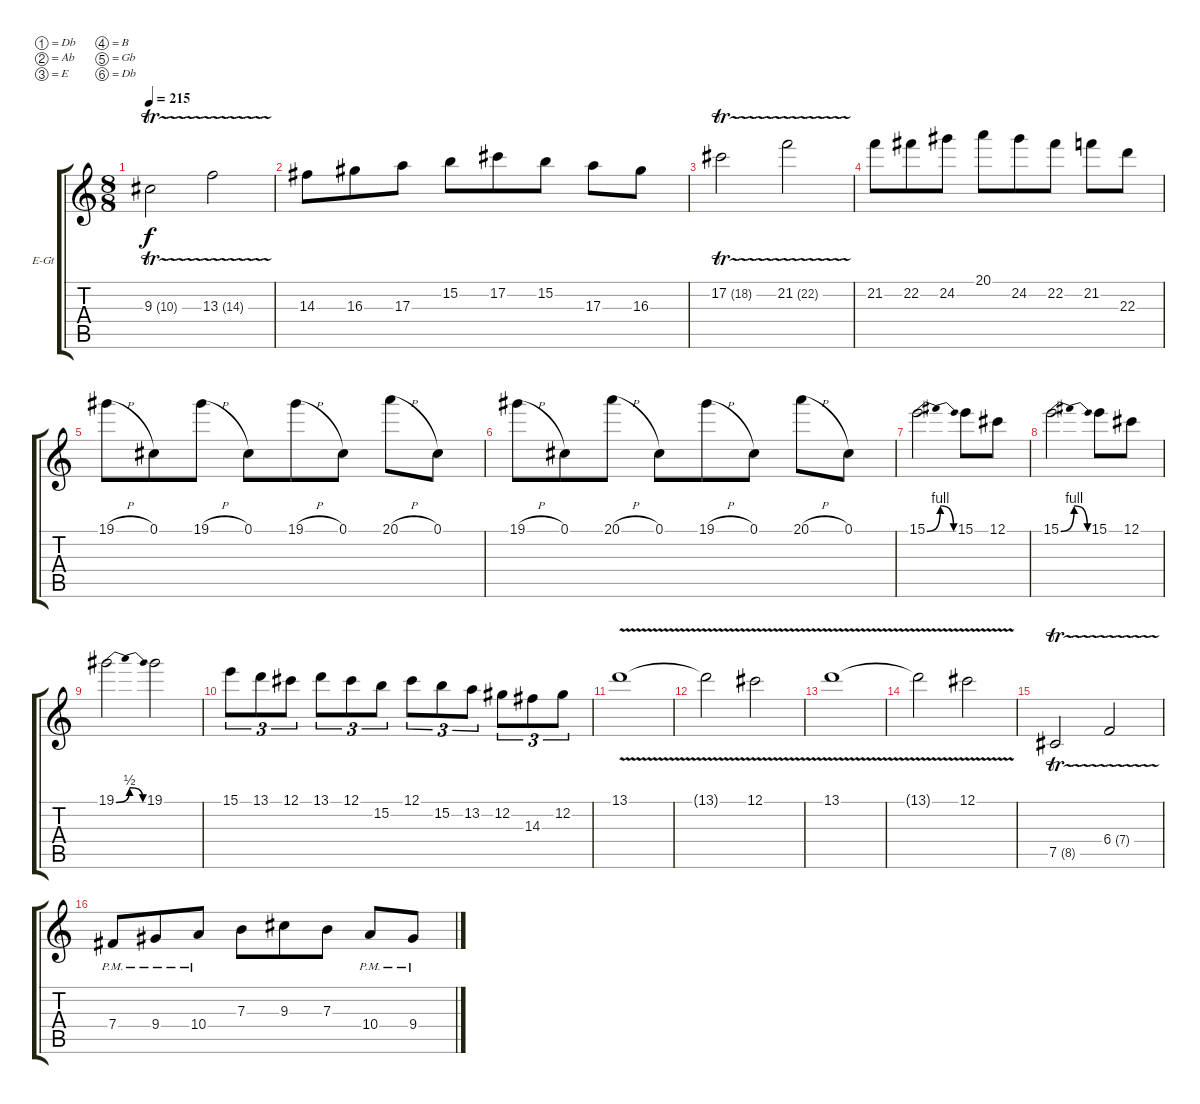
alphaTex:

\bracketExtendMode groupsimilarinstruments
\firstSystemTrackNameOrientation horizontal
\otherSystemsTrackNameOrientation horizontal
\track ("Phil Demmel" "E-Gt") {instrument distortionguitar}
\staff {score tabs}
\tuning (Db4 Ab3 E3 B2 Gb2 Db2)
\ts (8 8)
\tempo 215
\clef g2
\ks c
9.3{tr (10 16)}.2{dy f} 13.3{tr (14 16)}.2 |
14.3.8 16.3.8 17.3.8 15.2.8 17.2.8 15.2.8 17.3.8 16.3.8 |
17.2{tr (18 16)}.2 21.2{tr (22 16)}.2 |
21.2.8 22.2.8 24.2.8 20.1.8 24.2.8 22.2.8 21.2.8 22.3.8 |
19.1{h}.8 0.1.8 19.1{h}.8 0.1.8 19.1{h}.8 0.1.8 20.1{h}.8 0.1.8 |
19.1{h}.8 0.1.8 20.1{h}.8 0.1.8 19.1{h}.8 0.1.8 20.1{h}.8 0.1.8 |
15.1{be (bendrelease 0 0 30 4 30 4 60 0)}.2{d} 15.1.8 12.1.8 |
15.1{be (bendrelease 0 0 30 4 30 4 60 0)}.2{d} 15.1.8 12.1.8 |
19.1{be (bendrelease 0 0 30 2 30 2 60 0)}.2 19.1.2 |
15.1.8{tu (3 2)} 13.1.8{tu (3 2)} 12.1.8{tu (3 2)} 13.1.8{tu (3 2)} 12.1.8{tu (3 2)} 15.2.8{tu (3 2)} 12.1.8{tu (3 2)} 15.2.8{tu (3 2)} 13.2.8{tu (3 2)} 12.2.8{tu (3 2)} 14.3.8{tu (3 2)} 12.2.8{tu (3 2)} |
13.1{v}.1 |
13.1{v t}.2 12.1{v}.2 |
13.1{v}.1 |
13.1{v t}.2 12.1{v}.2 |
7.5{tr (8 16)}.2 6.4{tr (7 16)}.2 |
7.4{pm}.8 9.4{pm}.8 10.4{pm}.8 7.3.8 9.3.8 7.3.8 10.4{pm}.8 9.4{pm}.8
